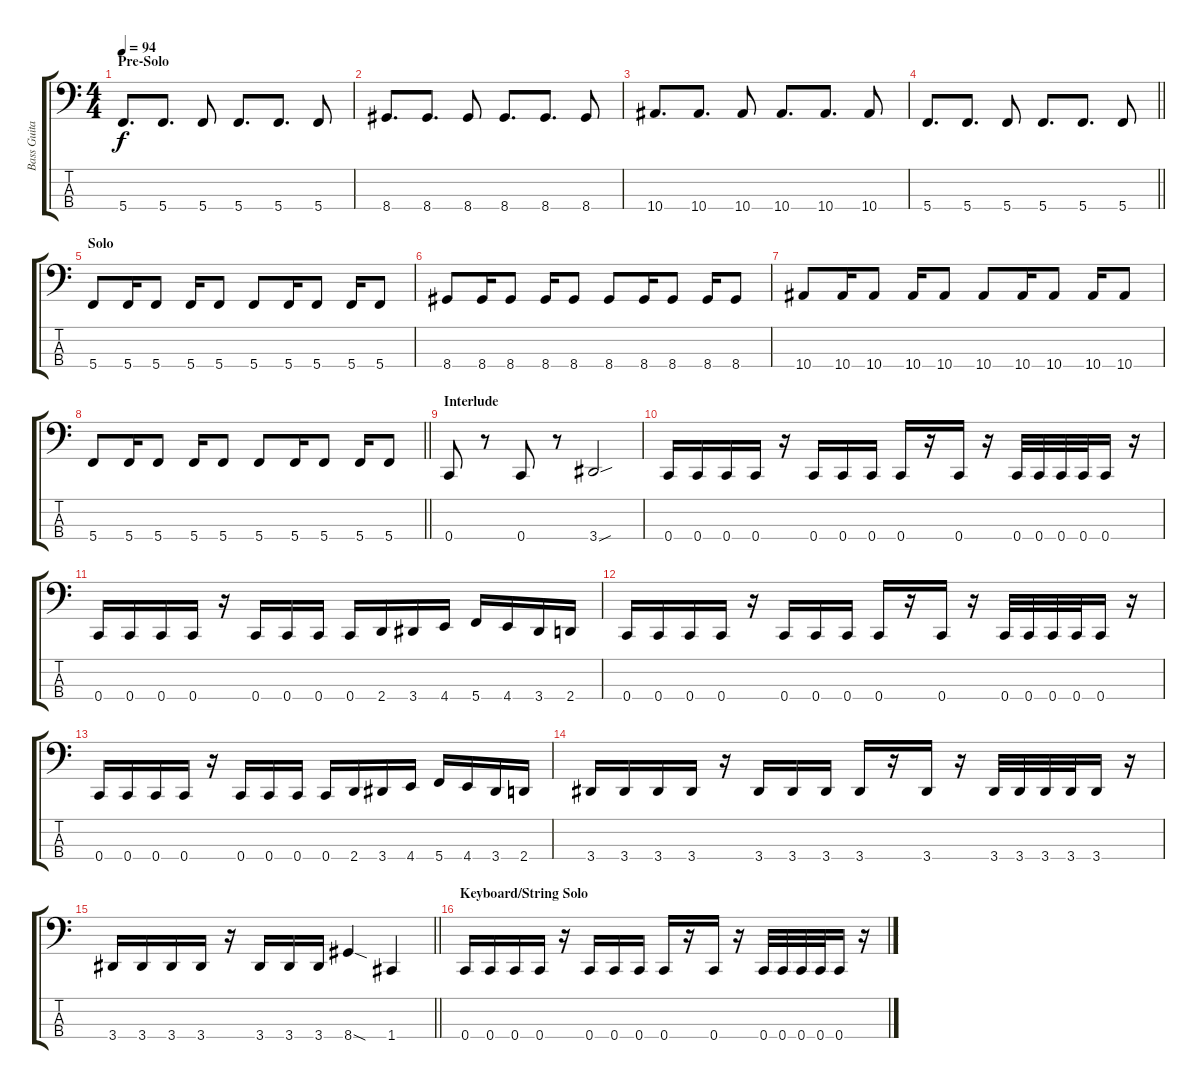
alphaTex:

\track ("Bass Guitar (Marc McKnight)" "Bass Guita") {instrument electricbasspick}
\staff {score tabs}
\tuning (F2 C2 G1 C1) {hide}
\ts (4 4)
\section ("" "Pre-Solo")
\tempo 94
\clef f4
\ks c
5.4.8{d dy f} 5.4.8{d} 5.4.8 5.4.8{d} 5.4.8{d} 5.4.8 |
8.4.8{d} 8.4.8{d} 8.4.8 8.4.8{d} 8.4.8{d} 8.4.8 |
10.4.8{d} 10.4.8{d} 10.4.8 10.4.8{d} 10.4.8{d} 10.4.8 |
\barLineRight lightlight
5.4.8{d} 5.4.8{d} 5.4.8 5.4.8{d} 5.4.8{d} 5.4.8 |
\section ("" "Solo")
5.4.8 5.4.16 5.4.8 5.4.16 5.4.8 5.4.8 5.4.16 5.4.8 5.4.16 5.4.8 |
8.4.8 8.4.16 8.4.8 8.4.16 8.4.8 8.4.8 8.4.16 8.4.8 8.4.16 8.4.8 |
10.4.8 10.4.16 10.4.8 10.4.16 10.4.8 10.4.8 10.4.16 10.4.8 10.4.16 10.4.8 |
\barLineRight lightlight
5.4.8 5.4.16 5.4.8 5.4.16 5.4.8 5.4.8 5.4.16 5.4.8 5.4.16 5.4.8 |
\section ("" "Interlude")
0.4.8 r.8 0.4.8 r.8 3.4{sou}.2 |
0.4.16 0.4.16 0.4.16 0.4.16 r.16 0.4.16 0.4.16 0.4.16 0.4.16 r.16 0.4.16 r.16 0.4.32 0.4.32 0.4.32 0.4.32 0.4.16 r.16 |
0.4.16 0.4.16 0.4.16 0.4.16 r.16 0.4.16 0.4.16 0.4.16 0.4.16 2.4.16 3.4.16 4.4.16 5.4.16 4.4.16 3.4.16 2.4.16 |
0.4.16 0.4.16 0.4.16 0.4.16 r.16 0.4.16 0.4.16 0.4.16 0.4.16 r.16 0.4.16 r.16 0.4.32 0.4.32 0.4.32 0.4.32 0.4.16 r.16 |
0.4.16 0.4.16 0.4.16 0.4.16 r.16 0.4.16 0.4.16 0.4.16 0.4.16 2.4.16 3.4.16 4.4.16 5.4.16 4.4.16 3.4.16 2.4.16 |
3.4.16 3.4.16 3.4.16 3.4.16 r.16 3.4.16 3.4.16 3.4.16 3.4.16 r.16 3.4.16 r.16 3.4.32 3.4.32 3.4.32 3.4.32 3.4.16 r.16 |
\barLineRight lightlight
3.4.16 3.4.16 3.4.16 3.4.16 r.16 3.4.16 3.4.16 3.4.16 8.4{sod}.4 1.4.4 |
\section ("" "Keyboard/String Solo")
0.4.16 0.4.16 0.4.16 0.4.16 r.16 0.4.16 0.4.16 0.4.16 0.4.16 r.16 0.4.16 r.16 0.4.32 0.4.32 0.4.32 0.4.32 0.4.16 r.16
